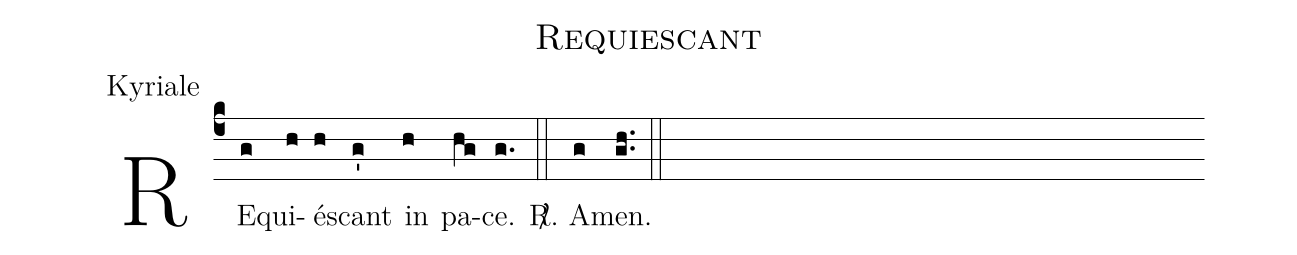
name:Requiescant;
office-part:Kyriale;
%%
(c4) RE(g)qui(h)é(h)scant(g') in(h) pa(hg)ce.(g.) (::) <sp>R/</sp>. A(g)men.(gh..) (::)
